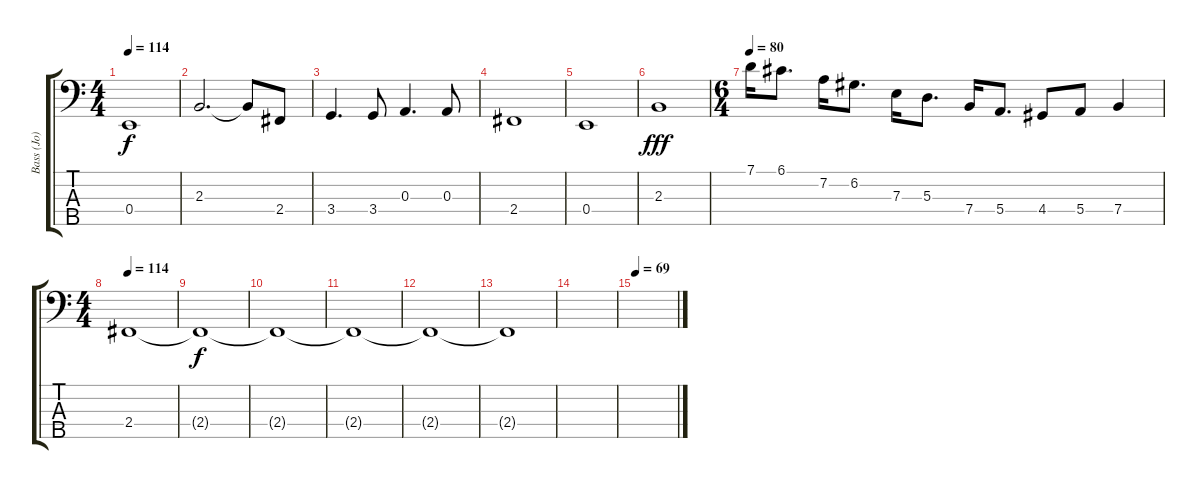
\track ("Bass (Jo)" "Bass (Jo)") {instrument electricbassfinger}
\staff {score tabs}
\tuning (G2 D2 A1 E1 B0) {hide}
\ts (4 4)
\tempo 114
\clef f4
\ks c
0.4.1{dy f} |
2.3.2{d} 2.3{t}.8 2.4.8 |
3.4.4{d} 3.4.8 0.3.4{d} 0.3.8 |
2.4.1 |
0.4.1 |
2.3.1{dy fff} |
\ts (6 4)
\tempo 80
7.1.16 6.1.8{d} 7.2.16 6.2.8{d} 7.3.16 5.3.8{d} 7.4.16 5.4.8{d} 4.4.8 5.4.8 7.4.4 |
\ts (4 4)
\tempo 114
2.4.1 |
2.4{t}.1{dy f volume 0} |
2.4{t}.1 |
2.4{t}.1 |
2.4{t}.1 |
2.4{t}.1 |
|
\tempo 69
